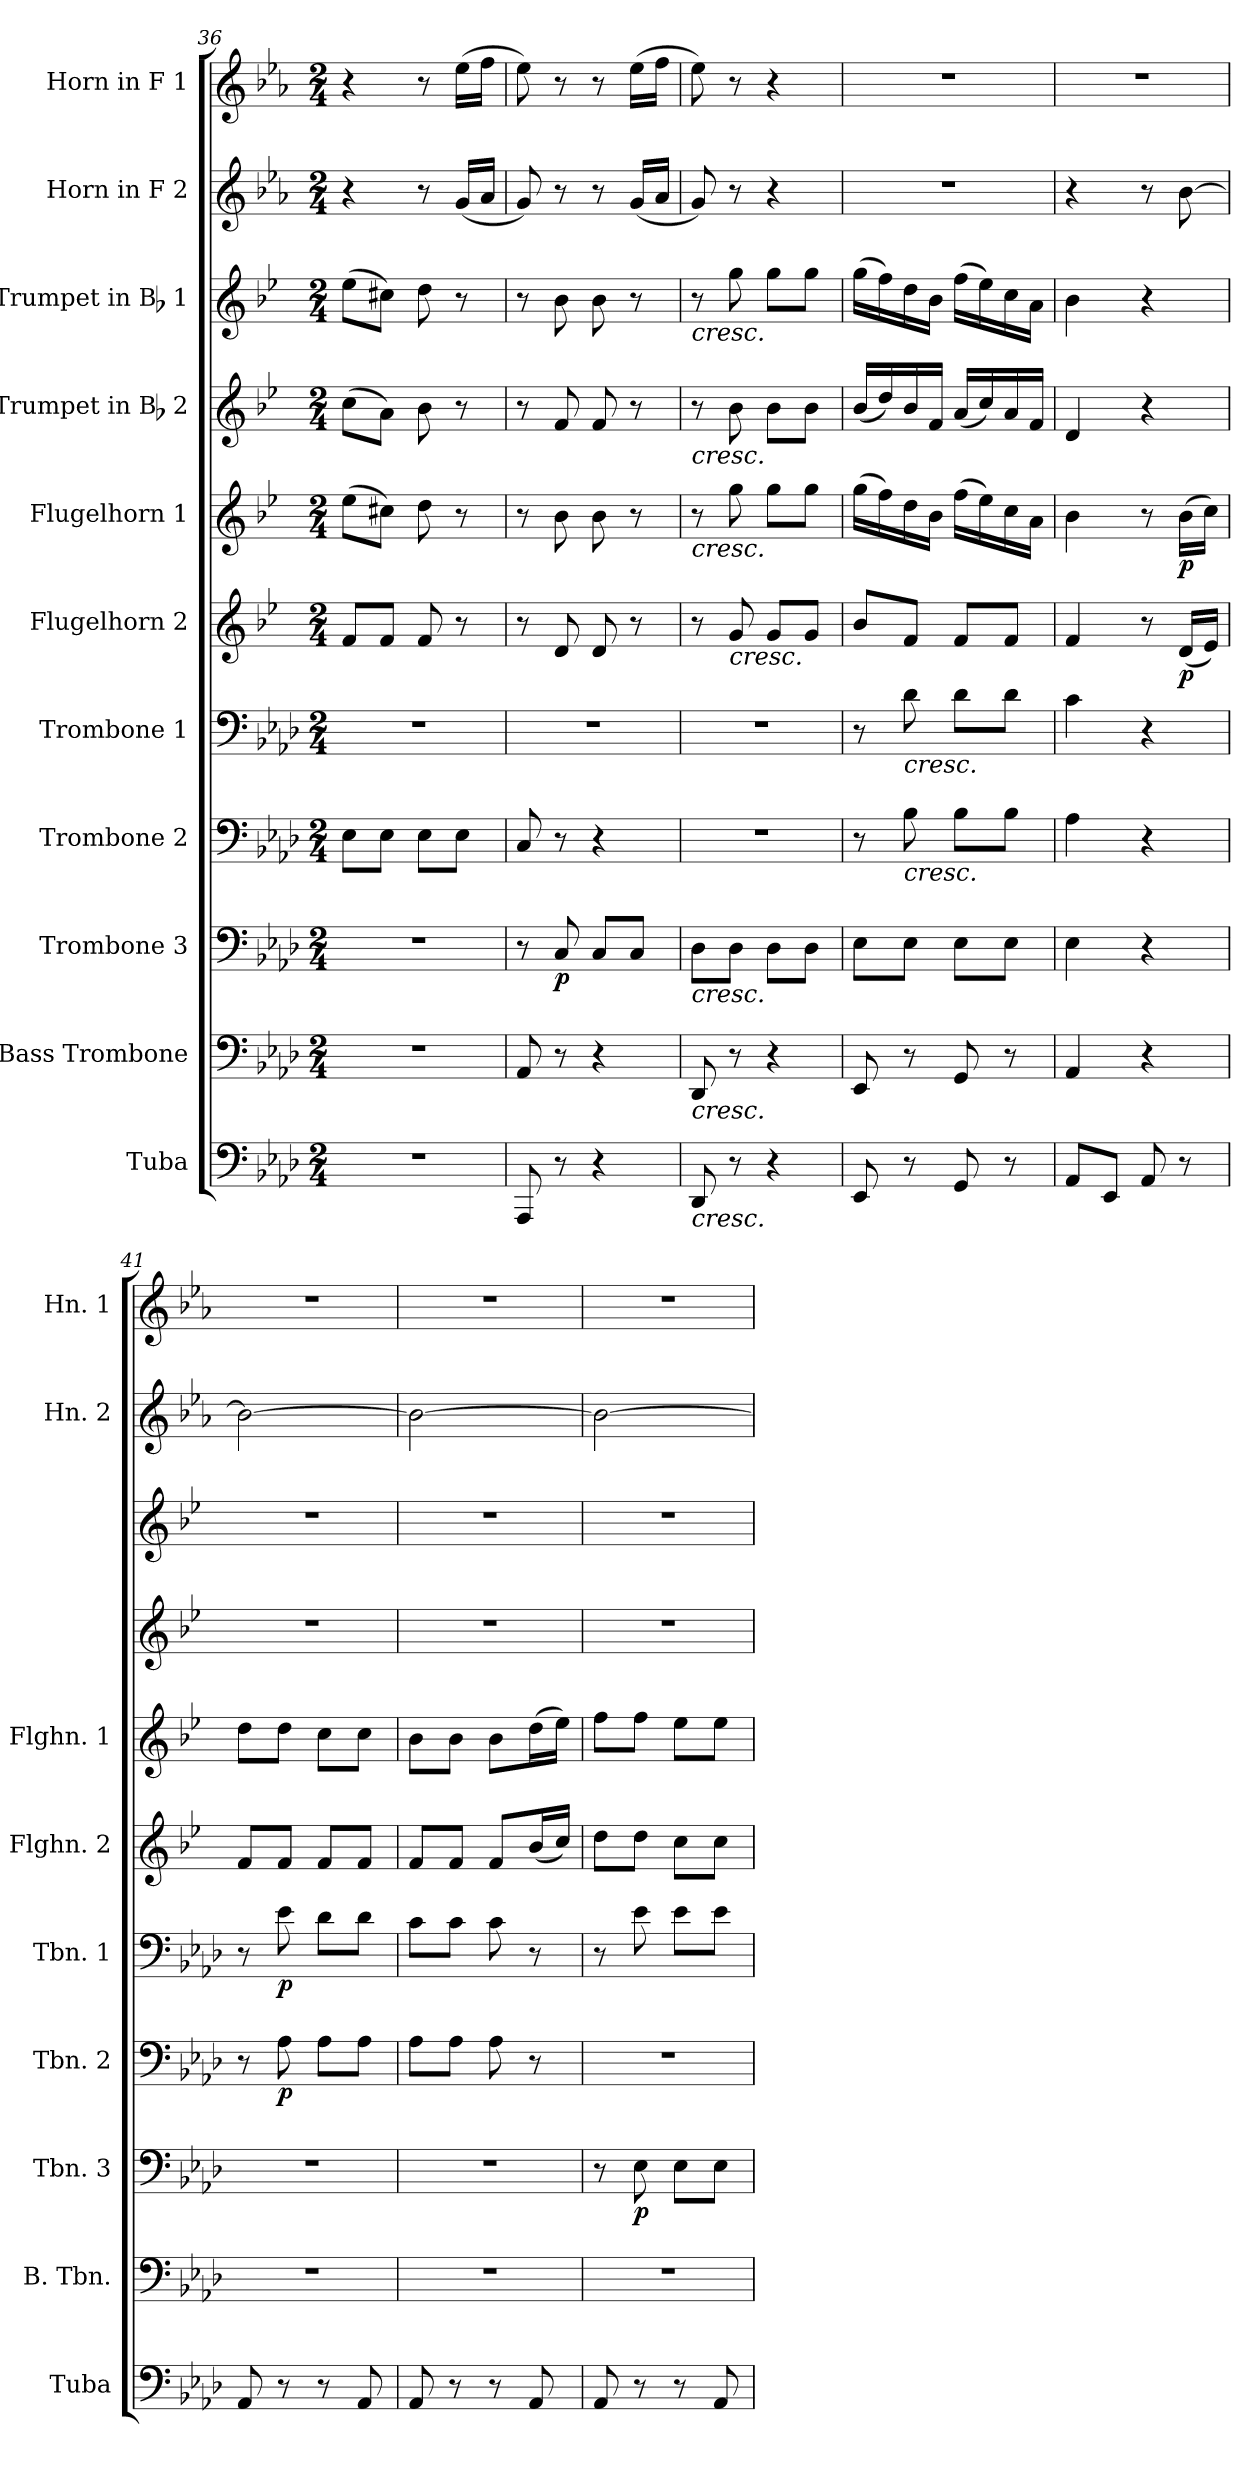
**kern	**kern	**kern	**dynam	**kern	**dynam	**kern	**dynam	**kern	**dynam	**kern	**dynam	**kern	**kern	**kern	**kern
*part11	*part10	*part9	*part9	*part8	*part8	*part7	*part7	*part6	*part6	*part5	*part5	*part4	*part3	*part2	*part1
*staff11	*staff10	*staff9	*staff9	*staff8	*staff8	*staff7	*staff7	*staff6	*staff6	*staff5	*staff5	*staff4	*staff3	*staff2	*staff1
*I"Tuba	*I"Bass Trombone	*I"Trombone 3	*	*I"Trombone 2	*	*I"Trombone 1	*	*I"Flugelhorn 2	*	*I"Flugelhorn 1	*	*I"Trumpet in Bb 2	*I"Trumpet in Bb 1	*I"Horn in F 2	*I"Horn in F 1
*I'Tuba	*I'B. Tbn.	*I'Tbn. 3	*	*I'Tbn. 2	*	*I'Tbn. 1	*	*I'Flghn. 2	*	*I'Flghn. 1	*	*	*	*I'Hn. 2	*I'Hn. 1
*clefF4	*clefF4	*clefF4	*	*clefF4	*	*clefF4	*	*clefG2	*	*clefG2	*	*clefG2	*clefG2	*clefG2	*clefG2
*	*	*	*	*	*	*	*	*ITrd1c2	*	*ITrd1c2	*	*ITrd1c2	*ITrd1c2	*ITrd4c7	*ITrd4c7
*k[b-e-a-d-]	*k[b-e-a-d-]	*k[b-e-a-d-]	*	*k[b-e-a-d-]	*	*k[b-e-a-d-]	*	*k[b-e-a-d-]	*	*k[b-e-a-d-]	*	*k[b-e-a-d-]	*k[b-e-a-d-]	*k[b-e-a-d-]	*k[b-e-a-d-]
*A-:	*A-:	*A-:	*	*A-:	*	*A-:	*	*A-:	*	*A-:	*	*A-:	*A-:	*A-:	*A-:
*M2/4	*M2/4	*M2/4	*	*M2/4	*	*M2/4	*	*M2/4	*	*M2/4	*	*M2/4	*M2/4	*M2/4	*M2/4
=36	=36	=36	=36	=36	=36	=36	=36	=36	=36	=36	=36	=36	=36	=36	=36
2r	2r	2r	.	8E-\L	.	2r	.	8e-/L	.	(>8dd-\L	.	(>8b-\L	(>8dd-\L	4r	4r
.	.	.	.	8E-\J	.	.	.	8e-/J	.	8bn\J)	.	8g\J)	8bn\J)	.	.
.	.	.	.	8E-\L	.	.	.	8e-/	.	8cc\	.	8a-\	8cc\	8r	8r
.	.	.	.	8E-\J	.	.	.	8r	.	8r	.	8r	8r	(<16c/LL	(>16a-\LL
.	.	.	.	.	.	.	.	.	.	.	.	.	.	16d-/JJ	16b-\JJ
=37	=37	=37	=37	=37	=37	=37	=37	=37	=37	=37	=37	=37	=37	=37	=37
8AAA-/	8AA-/	8r	.	8C/	.	2r	.	8r	.	8r	.	8r	8r	8c/)	8a-\)
!	!	!	!LO:DY:b	!	!	!	!	!	!	!	!	!	!	!	!
8r	8r	8C/	p	8r	.	.	.	8c/	.	8a-\	.	8e-/	8a-\	8r	8r
4r	4r	8C/L	.	4r	.	.	.	8c/	.	8a-\	.	8e-/	8a-\	8r	8r
.	.	8C/J	.	.	.	.	.	8r	.	8r	.	8r	8r	(<16c/LL	(>16a-\LL
.	.	.	.	.	.	.	.	.	.	.	.	.	.	16d-/JJ	16b-\JJ
=38	=38	=38	=38	=38	=38	=38	=38	=38	=38	=38	=38	=38	=38	=38	=38
!	!	!	!	!	!	!	!	!	!	!	!	!	!LO:TX:b:i:t=cresc.	!	!
!	!	!	!	!	!	!	!	!	!	!	!	!LO:TX:b:i:t=cresc.	!	!	!
!	!	!	!	!	!	!	!	!	!	!LO:TX:b:i:t=cresc.	!	!	!	!	!
!	!	!LO:TX:b:i:t=cresc.	!	!	!	!	!	!	!	!	!	!	!	!	!
!	!LO:TX:b:i:t=cresc.	!	!	!	!	!	!	!	!	!	!	!	!	!	!
!LO:TX:b:i:t=cresc.	!	!	!	!	!	!	!	!	!	!	!	!	!	!	!
8DD-/	8DD-/	8D-\L	.	2r	.	2r	.	8r	.	8r	.	8r	8r	8c/)	8a-\)
!	!	!	!	!	!	!	!	!LO:TX:b:i:t=cresc.	!	!	!	!	!	!	!
8r	8r	8D-\J	.	.	.	.	.	8f/	.	8ff\	.	8a-\	8ff\	8r	8r
4r	4r	8D-\L	.	.	.	.	.	8f/L	.	8ff\L	.	8a-\L	8ff\L	4r	4r
.	.	8D-\J	.	.	.	.	.	8f/J	.	8ff\J	.	8a-\J	8ff\J	.	.
=39	=39	=39	=39	=39	=39	=39	=39	=39	=39	=39	=39	=39	=39	=39	=39
8EE-/	8EE-/	8E-\L	.	8r	.	8r	.	8a-/L	.	(>16ff\LL	.	(<16a-/LL	(>16ff\LL	2r	2r
.	.	.	.	.	.	.	.	.	.	16ee-\)	.	16cc/)	16ee-\)	.	.
!	!	!	!	!	!	!LO:TX:b:i:t=cresc.	!	!	!	!	!	!	!	!	!
!	!	!	!	!LO:TX:b:i:t=cresc.	!	!	!	!	!	!	!	!	!	!	!
8r	8r	8E-\J	.	8B-\	.	8d-\	.	8e-/J	.	16cc\	.	16a-/	16cc\	.	.
.	.	.	.	.	.	.	.	.	.	16a-\JJ	.	16e-/JJ	16a-\JJ	.	.
8GG/	8GG/	8E-\L	.	8B-\L	.	8d-\L	.	8e-/L	.	(>16ee-\LL	.	(<16g/LL	(>16ee-\LL	.	.
.	.	.	.	.	.	.	.	.	.	16dd-\)	.	16b-/)	16dd-\)	.	.
8r	8r	8E-\J	.	8B-\J	.	8d-\J	.	8e-/J	.	16b-\	.	16g/	16b-\	.	.
.	.	.	.	.	.	.	.	.	.	16g\JJ	.	16e-/JJ	16g\JJ	.	.
=40	=40	=40	=40	=40	=40	=40	=40	=40	=40	=40	=40	=40	=40	=40	=40
8AA-/L	4AA-/	4E-\	.	4A-\	.	4c\	.	4e-/	.	4a-\	.	4c/	4a-\	4r	2r
8EE-/J	.	.	.	.	.	.	.	.	.	.	.	.	.	.	.
8AA-/	4r	4r	.	4r	.	4r	.	8r	.	8r	.	4r	4r	8r	.
!	!	!	!	!	!	!	!	!	!LO:DY:b	!	!LO:DY:b	!	!	!	!
8r	.	.	.	.	.	.	.	(<16c/LL	p	(>16a-\LL	p	.	.	[8e-\	.
.	.	.	.	.	.	.	.	16d-/JJ)	.	16b-\JJ)	.	.	.	.	.
!!LO:PB:g=z
=41	=41	=41	=41	=41	=41	=41	=41	=41	=41	=41	=41	=41	=41	=41	=41
8AA-/	2r	2r	.	8r	.	8r	.	8e-/L	.	8cc\L	.	2r	2r	2e-\_	2r
!	!	!	!	!	!LO:DY:b	!	!LO:DY:b	!	!	!	!	!	!	!	!
8r	.	.	.	8A-\	p	8e-\	p	8e-/J	.	8cc\J	.	.	.	.	.
8r	.	.	.	8A-\L	.	8d-\L	.	8e-/L	.	8b-\L	.	.	.	.	.
8AA-/	.	.	.	8A-\J	.	8d-\J	.	8e-/J	.	8b-\J	.	.	.	.	.
!!LO:PB:g=z
=42	=42	=42	=42	=42	=42	=42	=42	=42	=42	=42	=42	=42	=42	=42	=42
8AA-/	2r	2r	.	8A-\L	.	8c\L	.	8e-/L	.	8a-\L	.	2r	2r	2e-\_	2r
8r	.	.	.	8A-\J	.	8c\J	.	8e-/J	.	8a-\J	.	.	.	.	.
8r	.	.	.	8A-\	.	8c\	.	8e-/L	.	8a-\L	.	.	.	.	.
8AA-/	.	.	.	8r	.	8r	.	(<16a-/L	.	(>16cc\L	.	.	.	.	.
.	.	.	.	.	.	.	.	16b-/JJ)	.	16dd-\JJ)	.	.	.	.	.
=43	=43	=43	=43	=43	=43	=43	=43	=43	=43	=43	=43	=43	=43	=43	=43
8AA-/	2r	8r	.	2r	.	8r	.	8cc\L	.	8ee-\L	.	2r	2r	2e-\_	2r
!	!	!	!LO:DY:b	!	!	!	!	!	!	!	!	!	!	!	!
8r	.	8E-\	p	.	.	8e-\	.	8cc\J	.	8ee-\J	.	.	.	.	.
8r	.	8E-\L	.	.	.	8e-\L	.	8b-\L	.	8dd-\L	.	.	.	.	.
8AA-/	.	8E-\J	.	.	.	8e-\J	.	8b-\J	.	8dd-\J	.	.	.	.	.
=	=	=	=	=	=	=	=	=	=	=	=	=	=	=	=
*-	*-	*-	*-	*-	*-	*-	*-	*-	*-	*-	*-	*-	*-	*-	*-
